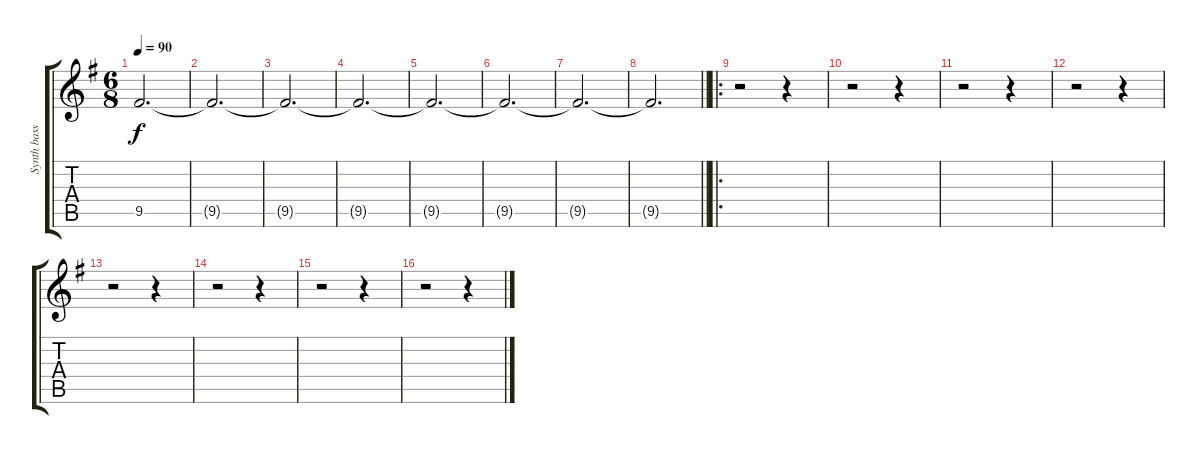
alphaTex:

\track ("Synth bass" "Synth bass") {instrument synthbass2}
\staff {score tabs}
\tuning (E4 B3 G3 D3 A2 E2) {hide}
\ts (6 8)
\tempo 90
\clef g2
\ks g
9.5{t}.2{d dy f} |
9.5{t}.2{d} |
9.5{t}.2{d} |
9.5{t}.2{d} |
9.5{t}.2{d} |
9.5{t}.2{d} |
9.5{t}.2{d} |
\barLineRight lightlight
9.5{t}.2{d} |
\ro
r.2 r.4 |
r.2 r.4 |
r.2 r.4 |
r.2 r.4 |
r.2 r.4 |
r.2 r.4 |
r.2 r.4 |
r.2 r.4
